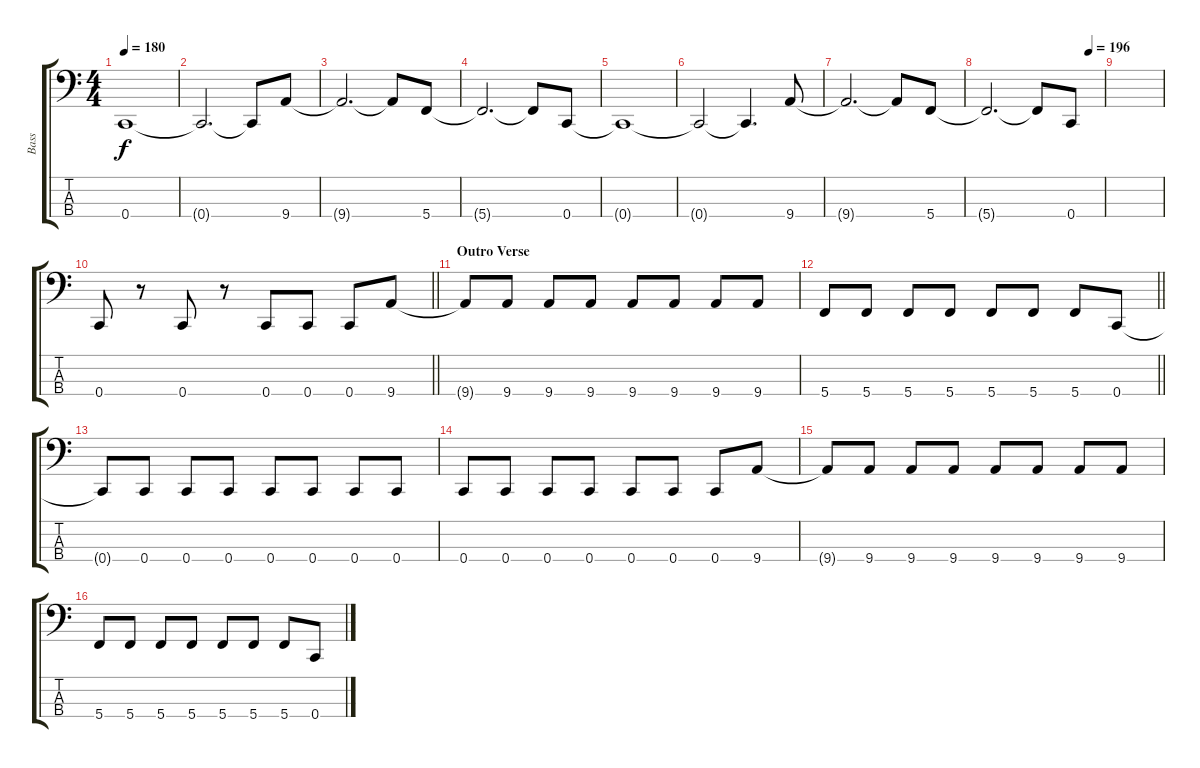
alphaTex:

\track ("Bass" "Bass") {instrument electricbasspick}
\staff {score tabs}
\tuning (F2 C2 G1 C1) {hide}
\ts (4 4)
\tempo 180
\clef f4
\ks c
0.4{t}.1{dy f} |
0.4{t}.2{d} 0.4{t}.8 9.4.8 |
9.4{t}.2{d} 9.4{t}.8 5.4.8 |
5.4{t}.2{d} 5.4{t}.8 0.4.8 |
0.4{t}.1 |
0.4{t}.2 0.4{t}.4{d} 9.4.8 |
9.4{t}.2{d} 9.4{t}.8 5.4.8 |
\tempo (196 0.875)
5.4{t}.2{d} 5.4{t}.8 0.4.8 |
|
\barLineRight lightlight
0.4.8 r.8 0.4.8 r.8 0.4.8 0.4.8 0.4.8 9.4.8 |
\section ("" "Outro Verse")
9.4{t}.8 9.4.8 9.4.8 9.4.8 9.4.8 9.4.8 9.4.8 9.4.8 |
\barLineRight lightlight
5.4.8 5.4.8 5.4.8 5.4.8 5.4.8 5.4.8 5.4.8 0.4.8 |
0.4{t}.8 0.4.8 0.4.8 0.4.8 0.4.8 0.4.8 0.4.8 0.4.8 |
0.4.8 0.4.8 0.4.8 0.4.8 0.4.8 0.4.8 0.4.8 9.4.8 |
9.4{t}.8 9.4.8 9.4.8 9.4.8 9.4.8 9.4.8 9.4.8 9.4.8 |
5.4.8 5.4.8 5.4.8 5.4.8 5.4.8 5.4.8 5.4.8 0.4.8
